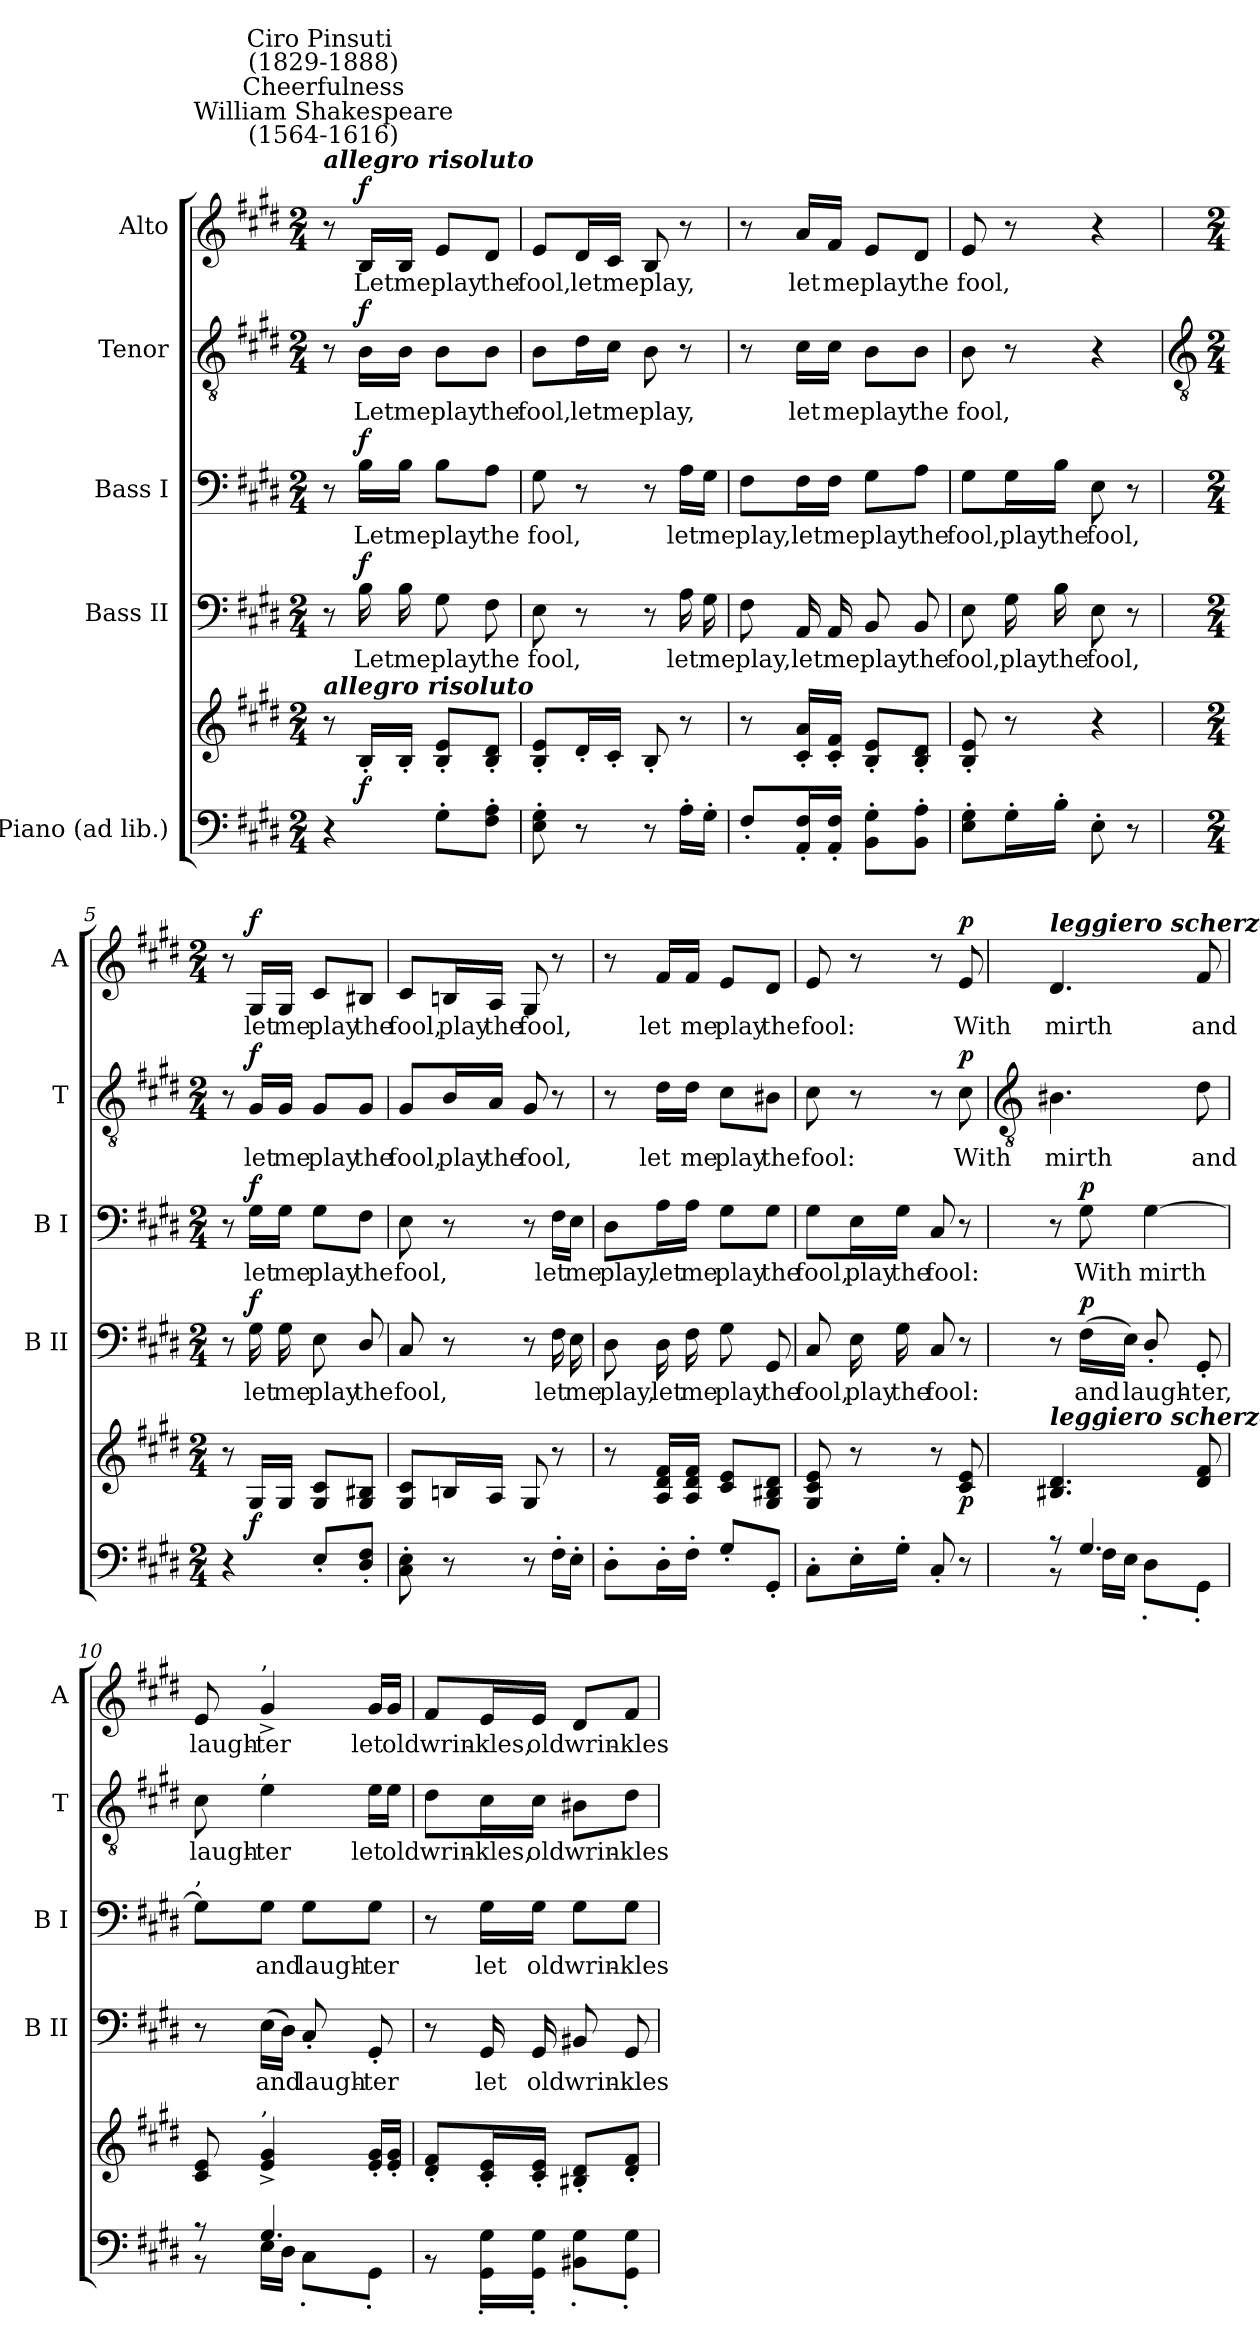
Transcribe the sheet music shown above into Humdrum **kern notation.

**kern	**kern	**dynam	**kern	**text	**dynam	**kern	**text	**dynam	**kern	**text	**dynam	**kern	**text	**dynam
*part5	*part5	*part5	*part4	*part4	*part4	*part3	*part3	*part3	*part2	*part2	*part2	*part1	*part1	*part1
*staff6	*staff5	*staff5/6	*staff4	*staff4	*staff4	*staff3	*staff3	*staff3	*staff2	*staff2	*staff2	*staff1	*staff1	*staff1
*I"Piano (ad lib.)	*	*	*I"Bass II	*	*	*I"Bass I	*	*	*I"Tenor	*	*	*I"Alto	*	*
*	*	*	*I'B II	*	*	*I'B I	*	*	*I'T	*	*	*I'A	*	*
*clefF4	*clefG2	*	*clefF4	*	*	*clefF4	*	*	*clefGv2	*	*	*clefG2	*	*
*k[f#c#g#d#]	*k[f#c#g#d#]	*	*k[f#c#g#d#]	*	*	*k[f#c#g#d#]	*	*	*k[f#c#g#d#]	*	*	*k[f#c#g#d#]	*	*
*E:	*E:	*	*E:	*	*	*E:	*	*	*E:	*	*	*E:	*	*
*M2/4	*M2/4	*	*M2/4	*	*	*M2/4	*	*	*M2/4	*	*	*M2/4	*	*
=1	=1	=1	=1	=1	=1	=1	=1	=1	=1	=1	=1	=1	=1	=1
!	!	!	!	!	!	!	!	!	!	!	!	!LO:TX:a:Bi:t=allegro risoluto	!	!
!	!	!	!	!	!	!	!	!	!	!	!	!LO:TX:a:cj:t=William Shakespeare\n(1564-1616)	!	!
!	!	!	!	!	!	!	!	!	!	!	!	!LO:TX:a:cj:t=Cheerfulness	!	!
!	!	!	!	!	!	!	!	!	!	!	!	!LO:TX:a:cj:t=Ciro Pinsuti \n(1829-1888)	!	!
!	!LO:TX:a:Bi:t=allegro risoluto	!	!	!	!	!	!	!	!	!	!	!	!	!
4r	8r	.	8r	.	.	8r	.	.	8r	.	.	8r	.	.
!	!	!LO:DY:b	!	!LO:LY:b	!LO:DY:b	!	!LO:LY:b	!LO:DY:b	!	!LO:LY:b	!LO:DY:b	!	!LO:LY:b	!LO:DY:b
.	16B'LL	f	16B	Let	f	16B\LL	Let	f	16B\LL	Let	f	16B/LL	Let	f
!	!	!	!	!LO:LY:b	!	!	!LO:LY:b	!	!	!LO:LY:b	!	!	!LO:LY:b	!
.	16B'JJ	.	16B	me	.	16B\JJ	me	.	16B\JJ	me	.	16B/JJ	me	.
!	!	!	!	!LO:LY:b	!	!	!LO:LY:b	!	!	!LO:LY:b	!	!	!LO:LY:b	!
8G#'L	8B' 8e'L	.	8G#	play	.	8B\L	play	.	8B\L	play	.	8e/L	play	.
!	!	!	!	!LO:LY:b	!	!	!LO:LY:b	!	!	!LO:LY:b	!	!	!LO:LY:b	!
8F#' 8A'J	8B' 8d#'J	.	8F#	the	.	8A\J	the	.	8B\J	the	.	8d#/J	the	.
=2	=2	=2	=2	=2	=2	=2	=2	=2	=2	=2	=2	=2	=2	=2
!	!	!	!	!LO:LY:b	!	!	!LO:LY:b	!	!	!LO:LY:b	!	!	!LO:LY:b	!
8E' 8G#'	8B' 8e'L	.	8E	fool,	.	8G#	fool,	.	8B\L	fool,	.	8e/L	fool,	.
!	!	!	!	!	!	!	!	!	!	!LO:LY:b	!	!	!LO:LY:b	!
8r	16d#'L	.	8r	.	.	8r	.	.	16d#\L	let	.	16d#/L	let	.
!	!	!	!	!	!	!	!	!	!	!LO:LY:b	!	!	!LO:LY:b	!
.	16c#'JJ	.	.	.	.	.	.	.	16c#\JJ	me	.	16c#/JJ	me	.
!	!	!	!	!	!	!	!	!	!	!LO:LY:b	!	!	!LO:LY:b	!
8r	8B'	.	8r	.	.	8r	.	.	8B	play,	.	8B	play,	.
!	!	!	!	!LO:LY:b	!	!	!LO:LY:b	!	!	!	!	!	!	!
16A'LL	8r	.	16A	let	.	16A\LL	let	.	8r	.	.	8r	.	.
!	!	!	!	!LO:LY:b	!	!	!LO:LY:b	!	!	!	!	!	!	!
16G#'JJ	.	.	16G#	me	.	16G#\JJ	me	.	.	.	.	.	.	.
=3	=3	=3	=3	=3	=3	=3	=3	=3	=3	=3	=3	=3	=3	=3
!	!	!	!	!LO:LY:b	!	!	!LO:LY:b	!	!	!	!	!	!	!
8F#'L	8r	.	8F#	play,	.	8F#\L	play,	.	8r	.	.	8r	.	.
!	!	!	!	!LO:LY:b	!	!	!LO:LY:b	!	!	!LO:LY:b	!	!	!LO:LY:b	!
16AA' 16F#'L	16c#' 16a'LL	.	16AA	let	.	16F#\L	let	.	16c#\LL	let	.	16a/LL	let	.
!	!	!	!	!LO:LY:b	!	!	!LO:LY:b	!	!	!LO:LY:b	!	!	!LO:LY:b	!
16AA' 16F#'JJ	16c#' 16f#'JJ	.	16AA	me	.	16F#\JJ	me	.	16c#\JJ	me	.	16f#/JJ	me	.
!	!	!	!	!LO:LY:b	!	!	!LO:LY:b	!	!	!LO:LY:b	!	!	!LO:LY:b	!
8BB' 8G#'L	8B' 8e'L	.	8BB	play	.	8G#\L	play	.	8B\L	play	.	8e/L	play	.
!	!	!	!	!LO:LY:b	!	!	!LO:LY:b	!	!	!LO:LY:b	!	!	!LO:LY:b	!
8BB' 8A'J	8B' 8d#'J	.	8BB	the	.	8A\J	the	.	8B\J	the	.	8d#/J	the	.
=4	=4	=4	=4	=4	=4	=4	=4	=4	=4	=4	=4	=4	=4	=4
!	!	!	!	!LO:LY:b	!	!	!LO:LY:b	!	!	!LO:LY:b	!	!	!LO:LY:b	!
8E' 8G#'L	8B' 8e'	.	8E	fool,	.	8G#\L	fool,	.	8B	fool,	.	8e	fool,	.
!	!	!	!	!LO:LY:b	!	!	!LO:LY:b	!	!	!	!	!	!	!
16G#'L	8r	.	16G#	play	.	16G#\L	play	.	8r	.	.	8r	.	.
!	!	!	!	!LO:LY:b	!	!	!LO:LY:b	!	!	!	!	!	!	!
16B'JJ	.	.	16B	the	.	16B\JJ	the	.	.	.	.	.	.	.
!	!	!	!	!LO:LY:b	!	!	!LO:LY:b	!	!	!	!	!	!	!
8E'	4r	.	8E	fool,	.	8E	fool,	.	4r	.	.	4r	.	.
8r	.	.	8r	.	.	8r	.	.	.	.	.	.	.	.
!!LO:LB:g=z
=5	=5	=5	=5	=5	=5	=5	=5	=5	=5	=5	=5	=5	=5	=5
*	*	*	*	*	*	*	*	*	*clefGv2	*	*	*	*	*
*M2/4	*M2/4	*	*M2/4	*	*	*M2/4	*	*	*M2/4	*	*	*M2/4	*	*
4r	8r	.	8r	.	.	8r	.	.	8r	.	.	8r	.	.
!	!	!LO:DY:b	!	!LO:LY:b	!LO:DY:b	!	!LO:LY:b	!LO:DY:b	!	!LO:LY:b	!LO:DY:b	!	!LO:LY:b	!LO:DY:b
.	16G#LL	f	16G#	let	f	16G#\LL	let	f	16G#/LL	let	f	16G#/LL	let	f
!	!	!	!	!LO:LY:b	!	!	!LO:LY:b	!	!	!LO:LY:b	!	!	!LO:LY:b	!
.	16G#JJ	.	16G#	me	.	16G#\JJ	me	.	16G#/JJ	me	.	16G#/JJ	me	.
!	!	!	!	!LO:LY:b	!	!	!LO:LY:b	!	!	!LO:LY:b	!	!	!LO:LY:b	!
8E'L	8G# 8c#L	.	8E	play	.	8G#\L	play	.	8G#/L	play	.	8c#/L	play	.
!	!	!	!	!LO:LY:b	!	!	!LO:LY:b	!	!	!LO:LY:b	!	!	!LO:LY:b	!
8D#/' 8F#/'J	8G# 8B#XJ	.	8D#/	the	.	8F#\J	the	.	8G#/J	the	.	8B#X/J	the	.
=6	=6	=6	=6	=6	=6	=6	=6	=6	=6	=6	=6	=6	=6	=6
!	!	!	!	!LO:LY:b	!	!	!LO:LY:b	!	!	!LO:LY:b	!	!	!LO:LY:b	!
8C#' 8E'	8G# 8c#L	.	8C#	fool,	.	8E	fool,	.	8G#/L	fool,	.	8c#/L	fool,	.
!	!	!	!	!	!	!	!	!	!	!LO:LY:b	!	!	!LO:LY:b	!
8r	16BnL	.	8r	.	.	8r	.	.	16B/L	play	.	16Bn/L	play	.
!	!	!	!	!	!	!	!	!	!	!LO:LY:b	!	!	!LO:LY:b	!
.	16AJJ	.	.	.	.	.	.	.	16A/JJ	the	.	16A/JJ	the	.
!	!	!	!	!	!	!	!	!	!	!LO:LY:b	!	!	!LO:LY:b	!
8r	8G#	.	8r	.	.	8r	.	.	8G#	fool,	.	8G#	fool,	.
!	!	!	!	!LO:LY:b	!	!	!LO:LY:b	!	!	!	!	!	!	!
16F#'LL	8r	.	16F#	let	.	16F#\LL	let	.	8r	.	.	8r	.	.
!	!	!	!	!LO:LY:b	!	!	!LO:LY:b	!	!	!	!	!	!	!
16E'JJ	.	.	16E	me	.	16E\JJ	me	.	.	.	.	.	.	.
=7	=7	=7	=7	=7	=7	=7	=7	=7	=7	=7	=7	=7	=7	=7
!	!	!	!	!LO:LY:b	!	!	!LO:LY:b	!	!	!	!	!	!	!
8D#'L	8r	.	8D#	play,	.	8D#\L	play,	.	8r	.	.	8r	.	.
!	!	!	!	!LO:LY:b	!	!	!LO:LY:b	!	!	!LO:LY:b	!	!	!LO:LY:b	!
16D#'L	16A 16d# 16f#LL	.	16D#	let	.	16A\L	let	.	16d#\LL	let	.	16f#/LL	let	.
!	!	!	!	!LO:LY:b	!	!	!LO:LY:b	!	!	!LO:LY:b	!	!	!LO:LY:b	!
16F#'JJ	16A 16d# 16f#JJ	.	16F#	me	.	16A\JJ	me	.	16d#\JJ	me	.	16f#/JJ	me	.
!	!	!	!	!LO:LY:b	!	!	!LO:LY:b	!	!	!LO:LY:b	!	!	!LO:LY:b	!
8G#'L	8c# 8eL	.	8G#	play	.	8G#\L	play	.	8c#\L	play	.	8e/L	play	.
!	!	!	!	!LO:LY:b	!	!	!LO:LY:b	!	!	!LO:LY:b	!	!	!LO:LY:b	!
8GG#'J	8G# 8B#X 8d#J	.	8GG#	the	.	8G#\J	the	.	8B#X\J	the	.	8d#/J	the	.
=8	=8	=8	=8	=8	=8	=8	=8	=8	=8	=8	=8	=8	=8	=8
!	!	!	!	!LO:LY:b	!	!	!LO:LY:b	!	!	!LO:LY:b	!	!	!LO:LY:b	!
8C#'L	8G# 8c# 8e	.	8C#	fool,	.	8G#\L	fool,	.	8c#	fool:	.	8e	fool:	.
!	!	!	!	!LO:LY:b	!	!	!LO:LY:b	!	!	!	!	!	!	!
16E'L	8r	.	16E	play	.	16E\L	play	.	8r	.	.	8r	.	.
!	!	!	!	!LO:LY:b	!	!	!LO:LY:b	!	!	!	!	!	!	!
16G#'JJ	.	.	16G#	the	.	16G#\JJ	the	.	.	.	.	.	.	.
!	!	!	!	!LO:LY:b	!	!	!LO:LY:b	!	!	!	!	!	!	!
8C#'	8r	.	8C#	fool:	.	8C#	fool:	.	8r	.	.	8r	.	.
!	!	!LO:DY:b	!	!	!	!	!	!	!	!LO:LY:b	!LO:DY:b	!	!LO:LY:b	!LO:DY:b
8r	8c# 8e	p	8r	.	.	8r	.	.	8c#	With	p	8e	With	p
!!LO:LB:g=z
=9	=9	=9	=9	=9	=9	=9	=9	=9	=9	=9	=9	=9	=9	=9
*	*	*	*	*	*	*	*	*	*clefGv2	*	*	*	*	*
*^	*	*	*	*	*	*	*	*	*	*	*	*	*	*
!	!	!	!	!	!	!	!	!	!	!	!	!	!LO:TX:a:Bi:t=leggiero scherzoso	!	!
!	!	!LO:TX:a:Bi:t=leggiero scherzoso	!	!	!	!	!	!	!	!	!	!	!	!	!
!	!	!	!	!	!	!	!	!	!	!	!LO:LY:b	!	!	!LO:LY:b	!
8r	8r	4.B#X 4.d#	.	8r	.	.	8r	.	.	4.B#X	mirth	.	4.d#	mirth	.
!	!	!	!	!	!LO:LY:b	!LO:DY:b	!	!LO:LY:b	!LO:DY:b	!	!	!	!	!	!
4.G#/	16F#\LL	.	.	(>16F#LL	and	p	8G#	With	p	.	.	.	.	.	.
.	16E\JJ	.	.	16EJJ)	.	.	.	.	.	.	.	.	.	.	.
!	!	!	!	!	!LO:LY:b	!	!	!LO:LY:b	!	!	!	!	!	!	!
.	8D#'\L	.	.	8D#'/	laugh-	.	[4G#	mirth	.	.	.	.	.	.	.
!	!	!	!	!	!LO:LY:b	!	!	!	!	!	!LO:LY:b	!	!	!LO:LY:b	!
.	8GG#'\J	8d# 8f#	.	8GG#'	-ter,	.	.	.	.	8d#	and	.	8f#	and	.
=10	=10	=10	=10	=10	=10	=10	=10	=10	=10	=10	=10	=10	=10	=10	=10
!	!	!	!	!	!	!	!LO:TX:a:t=,	!	!	!	!	!	!	!	!
!	!	!	!	!	!	!	!	!	!	!	!LO:LY:b	!	!	!LO:LY:b	!
8r	8r	8c# 8e	.	8r	.	.	8G#\L]	.	.	8c#	laugh-	.	8e	laugh-	.
!	!	!	!	!	!	!	!	!	!	!	!	!	!LO:TX:a:t=,	!	!
!	!	!	!	!	!	!	!	!	!	!LO:TX:a:t=,	!	!	!	!	!
!	!	!LO:TX:a:t=,	!	!	!	!	!	!	!	!	!	!	!	!	!
!	!	!	!	!	!LO:LY:b	!	!	!LO:LY:b	!	!	!LO:LY:b	!	!	!LO:LY:b	!
4.G#/	16E\LL	4e^ 4g#^	.	(>16ELL	and	.	8G#\J	and	.	4e	-ter	.	4g#^	-ter	.
.	16D#\JJ	.	.	16D#JJ)	.	.	.	.	.	.	.	.	.	.	.
!	!	!	!	!	!LO:LY:b	!	!	!LO:LY:b	!	!	!	!	!	!	!
.	8C#'\L	.	.	8C#'	laugh-	.	8G#\L	laugh-	.	.	.	.	.	.	.
!	!	!	!	!	!LO:LY:b	!	!	!LO:LY:b	!	!	!LO:LY:b	!	!	!LO:LY:b	!
.	8GG#'\J	16e' 16g#'LL	.	8GG#'	-ter	.	8G#\J	-ter	.	16e\LL	let	.	16g#/LL	let	.
!	!	!	!	!	!	!	!	!	!	!	!LO:LY:b	!	!	!LO:LY:b	!
.	.	16e' 16g#'JJ	.	.	.	.	.	.	.	16e\JJ	old	.	16g#/JJ	old	.
=11	=11	=11	=11	=11	=11	=11	=11	=11	=11	=11	=11	=11	=11	=11	=11
!LO:N:vis=1	!	!	!	!	!	!	!	!	!	!	!LO:LY:b	!	!	!LO:LY:b	!
2ryy	8r	8d#' 8f#'L	.	8r	.	.	8r	.	.	8d#\L	wrin-	.	8f#/L	wrin-	.
!	!	!	!	!	!LO:LY:b	!	!	!LO:LY:b	!	!	!LO:LY:b	!	!	!LO:LY:b	!
.	16GG#\' 16G#\'LL	16c#' 16e'L	.	16GG#	let	.	16G#\LL	let	.	16c#\L	-kles,	.	16e/L	-kles,	.
!	!	!	!	!	!LO:LY:b	!	!	!LO:LY:b	!	!	!LO:LY:b	!	!	!LO:LY:b	!
.	16GG#\' 16G#\'JJ	16c#' 16e'JJ	.	16GG#	old	.	16G#\JJ	old	.	16c#\JJ	old	.	16e/JJ	old	.
!	!	!	!	!	!LO:LY:b	!	!	!LO:LY:b	!	!	!LO:LY:b	!	!	!LO:LY:b	!
.	8BB#X\' 8G#\'L	8B#X' 8d#'L	.	8BB#X	wrin-	.	8G#\L	wrin-	.	8B#X\L	wrin-	.	8d#/L	wrin-	.
!	!	!	!	!	!LO:LY:b	!	!	!LO:LY:b	!	!	!LO:LY:b	!	!	!LO:LY:b	!
.	8GG#\' 8G#\'J	8d#' 8f#'J	.	8GG#	-kles	.	8G#\J	-kles	.	8d#\J	-kles	.	8f#/J	-kles	.
*v	*v	*	*	*	*	*	*	*	*	*	*	*	*	*	*
=	=	=	=	=	=	=	=	=	=	=	=	=	=	=
*-	*-	*-	*-	*-	*-	*-	*-	*-	*-	*-	*-	*-	*-	*-
